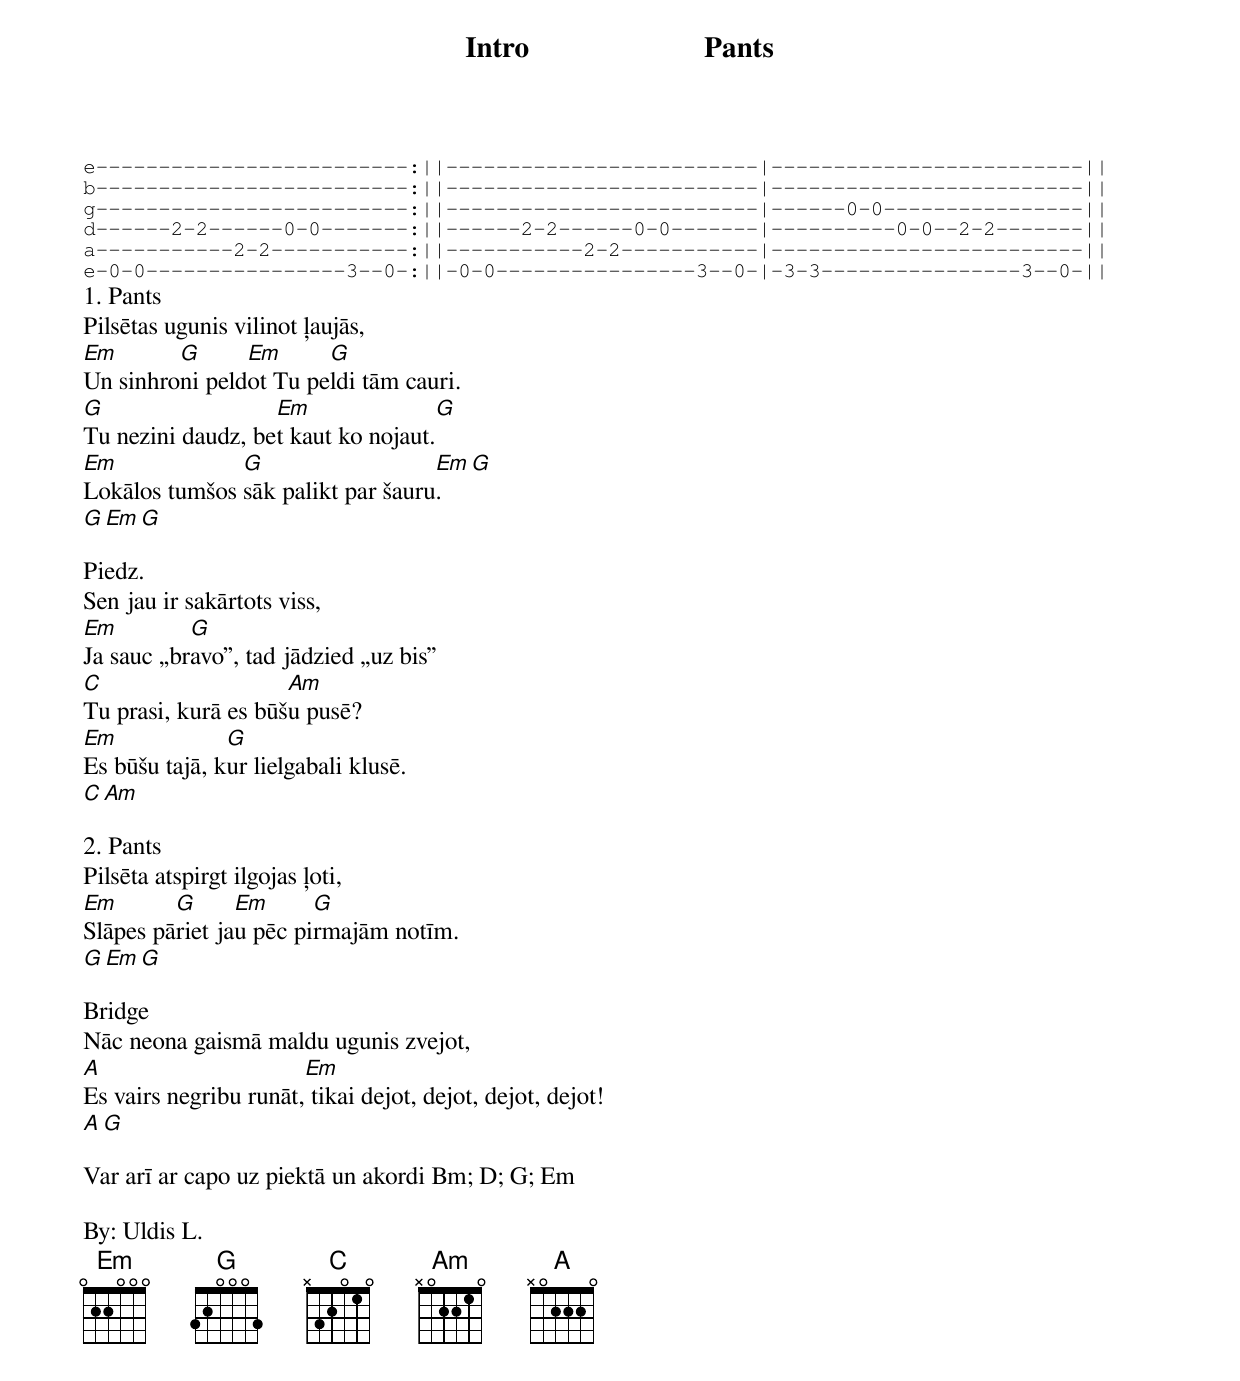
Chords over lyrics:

Intro                        Pants
e-------------------------:||-------------------------|-------------------------||
b-------------------------:||-------------------------|-------------------------||
g-------------------------:||-------------------------|------0-0----------------||
d------2-2------0-0-------:||------2-2------0-0-------|----------0-0--2-2-------||
a-----------2-2-----------:||-----------2-2-----------|-------------------------||
e-0-0----------------3--0-:||-0-0----------------3--0-|-3-3----------------3--0-||
1. Pants
Pilsētas ugunis vilinot ļaujās,
Em       G      Em      G
Un sinhroni peldot Tu peldi tām cauri.
G                  Em                G
Tu nezini daudz, bet kaut ko nojaut.
Em             G                   Em  G
Lokālos tumšos sāk palikt par šauru.
G                  Em                G

Piedz.
Sen jau ir sakārtots viss,
Em         G
Ja sauc „bravo”, tad jādzied „uz bis”
C                    Am
Tu prasi, kurā es būšu pusē?
Em             G
Es būšu tajā, kur lielgabali klusē.
C                 Am

2. Pants
Pilsēta atspirgt ilgojas ļoti,
Em       G      Em      G
Slāpes pāriet jau pēc pirmajām notīm.
G                  Em                G

Bridge
Nāc neona gaismā maldu ugunis zvejot,
A                      Em
Es vairs negribu runāt, tikai dejot, dejot, dejot, dejot!
A                      G

Var arī ar capo uz piektā un akordi Bm; D; G; Em

By: Uldis L.
